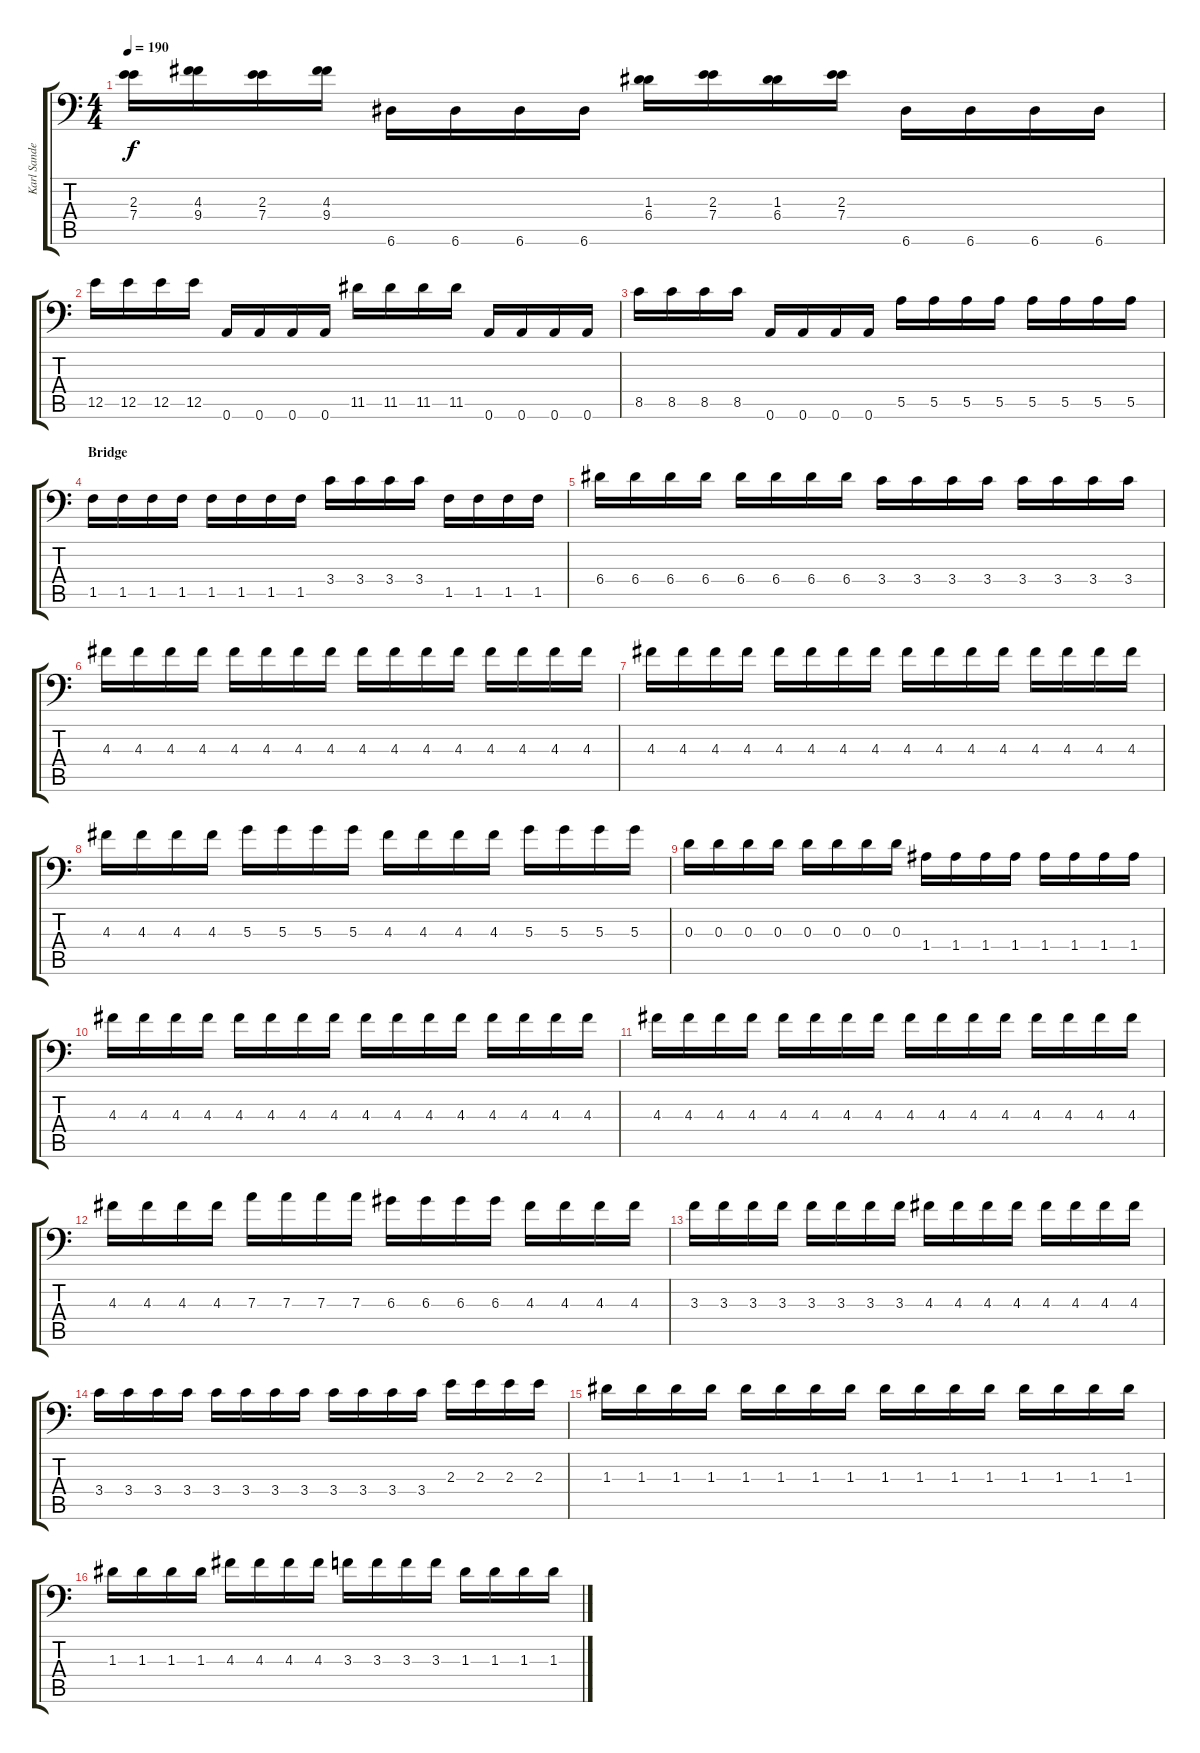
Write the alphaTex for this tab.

\track ("Karl Sanders" "Karl Sande") {instrument distortionguitar}
\staff {score tabs}
\tuning (B3 Gb3 D3 A2 E2 A1) {hide}
\ts (4 4)
\tempo 190
\clef f4
\ks c
(2.3 7.4).16{dy f} (4.3 9.4).16 (2.3 7.4).16 (4.3 9.4).16 6.6.16 6.6.16 6.6.16 6.6.16 (1.3 6.4).16 (2.3 7.4).16 (1.3 6.4).16 (2.3 7.4).16 6.6.16 6.6.16 6.6.16 6.6.16 |
12.5.16 12.5.16 12.5.16 12.5.16 0.6.16 0.6.16 0.6.16 0.6.16 11.5.16 11.5.16 11.5.16 11.5.16 0.6.16 0.6.16 0.6.16 0.6.16 |
8.5.16 8.5.16 8.5.16 8.5.16 0.6.16 0.6.16 0.6.16 0.6.16 5.5.16 5.5.16 5.5.16 5.5.16 5.5.16 5.5.16 5.5.16 5.5.16 |
\section ("" "Bridge")
1.5.16 1.5.16 1.5.16 1.5.16 1.5.16 1.5.16 1.5.16 1.5.16 3.4.16 3.4.16 3.4.16 3.4.16 1.5.16 1.5.16 1.5.16 1.5.16 |
6.4.16 6.4.16 6.4.16 6.4.16 6.4.16 6.4.16 6.4.16 6.4.16 3.4.16 3.4.16 3.4.16 3.4.16 3.4.16 3.4.16 3.4.16 3.4.16 |
4.3.16 4.3.16 4.3.16 4.3.16 4.3.16 4.3.16 4.3.16 4.3.16 4.3.16 4.3.16 4.3.16 4.3.16 4.3.16 4.3.16 4.3.16 4.3.16 |
4.3.16 4.3.16 4.3.16 4.3.16 4.3.16 4.3.16 4.3.16 4.3.16 4.3.16 4.3.16 4.3.16 4.3.16 4.3.16 4.3.16 4.3.16 4.3.16 |
4.3.16 4.3.16 4.3.16 4.3.16 5.3.16 5.3.16 5.3.16 5.3.16 4.3.16 4.3.16 4.3.16 4.3.16 5.3.16 5.3.16 5.3.16 5.3.16 |
0.3.16 0.3.16 0.3.16 0.3.16 0.3.16 0.3.16 0.3.16 0.3.16 1.4.16 1.4.16 1.4.16 1.4.16 1.4.16 1.4.16 1.4.16 1.4.16 |
4.3.16 4.3.16 4.3.16 4.3.16 4.3.16 4.3.16 4.3.16 4.3.16 4.3.16 4.3.16 4.3.16 4.3.16 4.3.16 4.3.16 4.3.16 4.3.16 |
4.3.16 4.3.16 4.3.16 4.3.16 4.3.16 4.3.16 4.3.16 4.3.16 4.3.16 4.3.16 4.3.16 4.3.16 4.3.16 4.3.16 4.3.16 4.3.16 |
4.3.16 4.3.16 4.3.16 4.3.16 7.3.16 7.3.16 7.3.16 7.3.16 6.3.16 6.3.16 6.3.16 6.3.16 4.3.16 4.3.16 4.3.16 4.3.16 |
3.3.16 3.3.16 3.3.16 3.3.16 3.3.16 3.3.16 3.3.16 3.3.16 4.3.16 4.3.16 4.3.16 4.3.16 4.3.16 4.3.16 4.3.16 4.3.16 |
3.4.16 3.4.16 3.4.16 3.4.16 3.4.16 3.4.16 3.4.16 3.4.16 3.4.16 3.4.16 3.4.16 3.4.16 2.3.16 2.3.16 2.3.16 2.3.16 |
1.3.16 1.3.16 1.3.16 1.3.16 1.3.16 1.3.16 1.3.16 1.3.16 1.3.16 1.3.16 1.3.16 1.3.16 1.3.16 1.3.16 1.3.16 1.3.16 |
1.3.16 1.3.16 1.3.16 1.3.16 4.3.16 4.3.16 4.3.16 4.3.16 3.3.16 3.3.16 3.3.16 3.3.16 1.3.16 1.3.16 1.3.16 1.3.16
